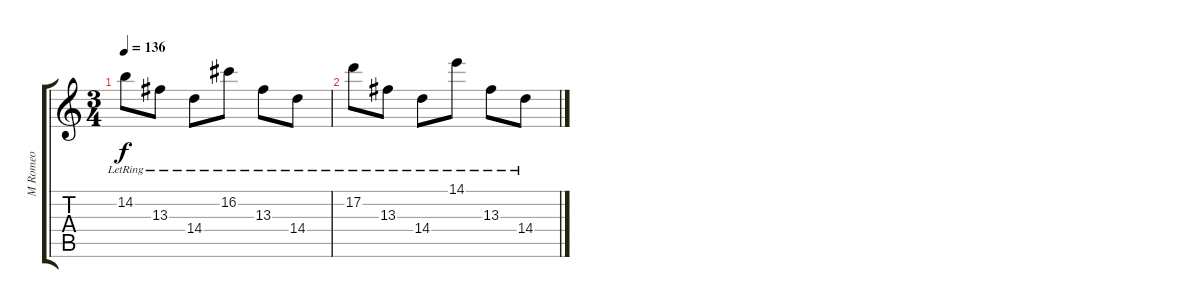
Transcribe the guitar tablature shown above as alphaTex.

\track ("M Romeo" "M Romeo") {instrument acousticguitarsteel}
\staff {score tabs}
\tuning (D4 A3 F3 C3 G2 D2) {hide}
\ts (3 4)
\tempo 136
\clef g2
\ks c
14.2{lr}.8{dy f} 13.3{lr}.8 14.4{lr}.8 16.2{lr}.8 13.3{lr}.8 14.4{lr}.8 |
17.2{lr}.8 13.3{lr}.8 14.4{lr}.8 14.1{lr}.8 13.3{lr}.8 14.4{lr}.8
